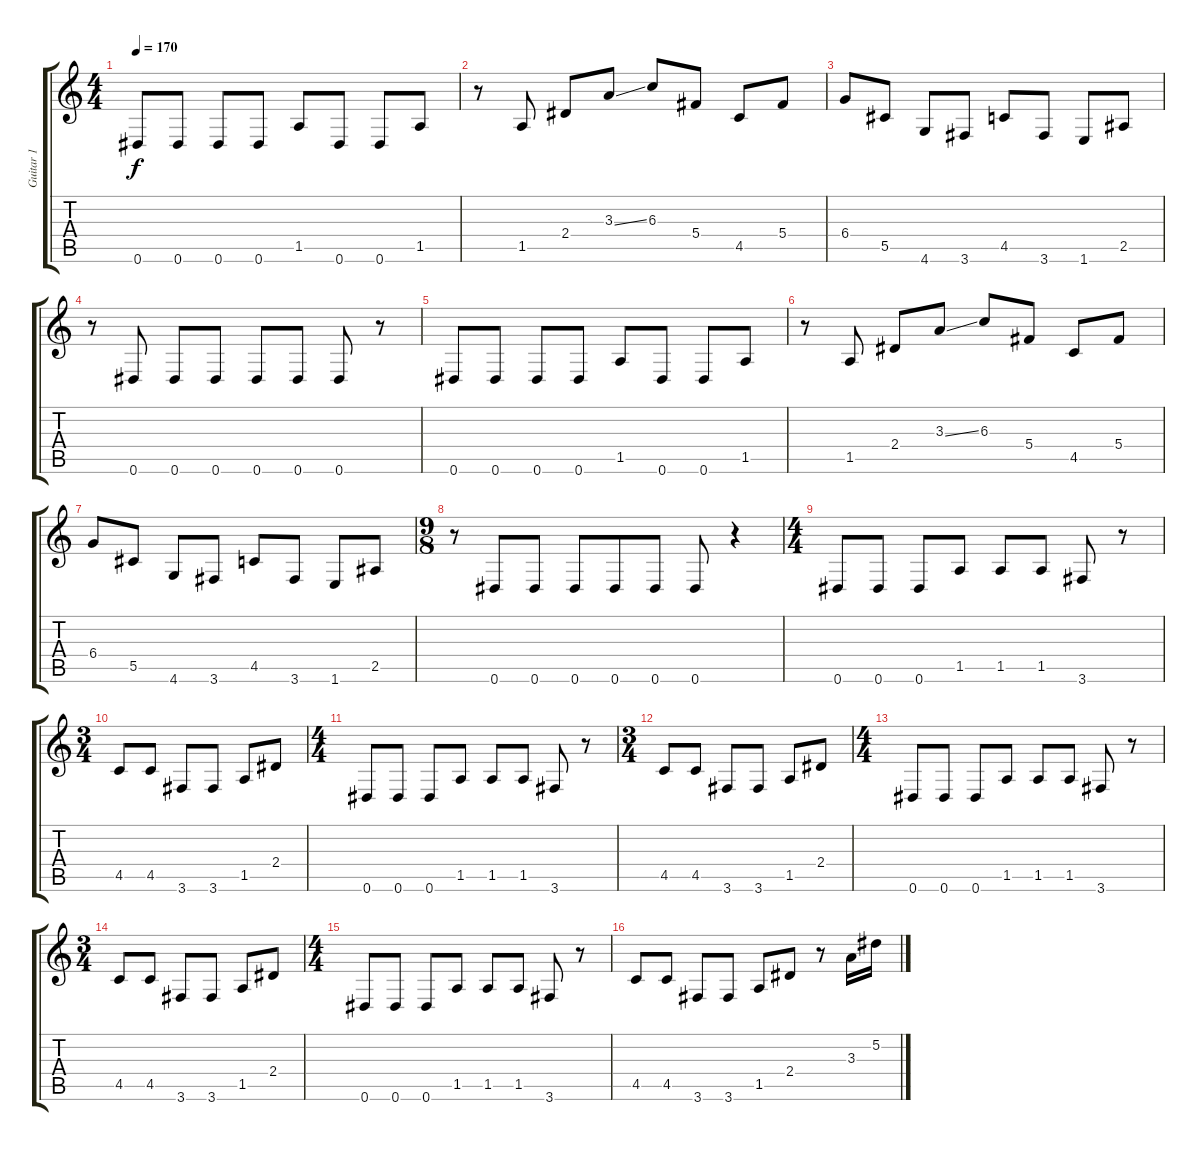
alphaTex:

\track ("Guitar 1" "Guitar 1") {instrument distortionguitar}
\staff {score tabs}
\tuning (Eb4 Bb3 Gb3 Db3 Ab2 Eb2) {hide}
\ts (4 4)
\tempo 170
\clef g2
\ks c
0.6.8{dy f} 0.6.8 0.6.8 0.6.8 1.5.8 0.6.8 0.6.8 1.5.8 |
r.8 1.5.8 2.4.8 3.3{ss}.8 6.3.8 5.4.8 4.5.8 5.4.8 |
6.4.8 5.5.8 4.6.8 3.6.8 4.5.8 3.6.8 1.6.8 2.5.8 |
r.8 0.6.8 0.6.8 0.6.8 0.6.8 0.6.8 0.6.8 r.8 |
0.6.8 0.6.8 0.6.8 0.6.8 1.5.8 0.6.8 0.6.8 1.5.8 |
r.8 1.5.8 2.4.8 3.3{ss}.8 6.3.8 5.4.8 4.5.8 5.4.8 |
6.4.8 5.5.8 4.6.8 3.6.8 4.5.8 3.6.8 1.6.8 2.5.8 |
\ts (9 8)
r.8 0.6.8 0.6.8 0.6.8 0.6.8 0.6.8 0.6.8 r.4 |
\ts (4 4)
0.6.8 0.6.8 0.6.8 1.5.8 1.5.8 1.5.8 3.6.8 r.8 |
\ts (3 4)
4.5.8 4.5.8 3.6.8 3.6.8 1.5.8 2.4.8 |
\ts (4 4)
0.6.8 0.6.8 0.6.8 1.5.8 1.5.8 1.5.8 3.6.8 r.8 |
\ts (3 4)
4.5.8 4.5.8 3.6.8 3.6.8 1.5.8 2.4.8 |
\ts (4 4)
0.6.8 0.6.8 0.6.8 1.5.8 1.5.8 1.5.8 3.6.8 r.8 |
\ts (3 4)
4.5.8 4.5.8 3.6.8 3.6.8 1.5.8 2.4.8 |
\ts (4 4)
0.6.8 0.6.8 0.6.8 1.5.8 1.5.8 1.5.8 3.6.8 r.8 |
4.5.8 4.5.8 3.6.8 3.6.8 1.5.8 2.4.8 r.8 3.3.16 5.2.16
